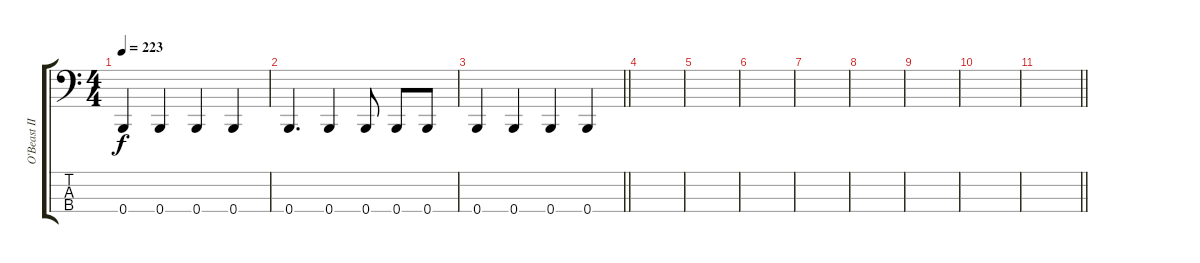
\track ("O'Beast II" "O'Beast II") {instrument electricbassfinger}
\staff {score tabs}
\tuning (E2 B1 Gb1 B0) {hide}
\ts (4 4)
\tempo 223
\clef f4
\ks c
0.4.4{dy f} 0.4.4 0.4.4 0.4.4 |
0.4.4{d} 0.4.4 0.4.8 0.4.8 0.4.8 |
\barLineRight lightlight
0.4.4 0.4.4 0.4.4 0.4.4 |
|
|
|
|
|
|
|
\barLineRight lightlight
